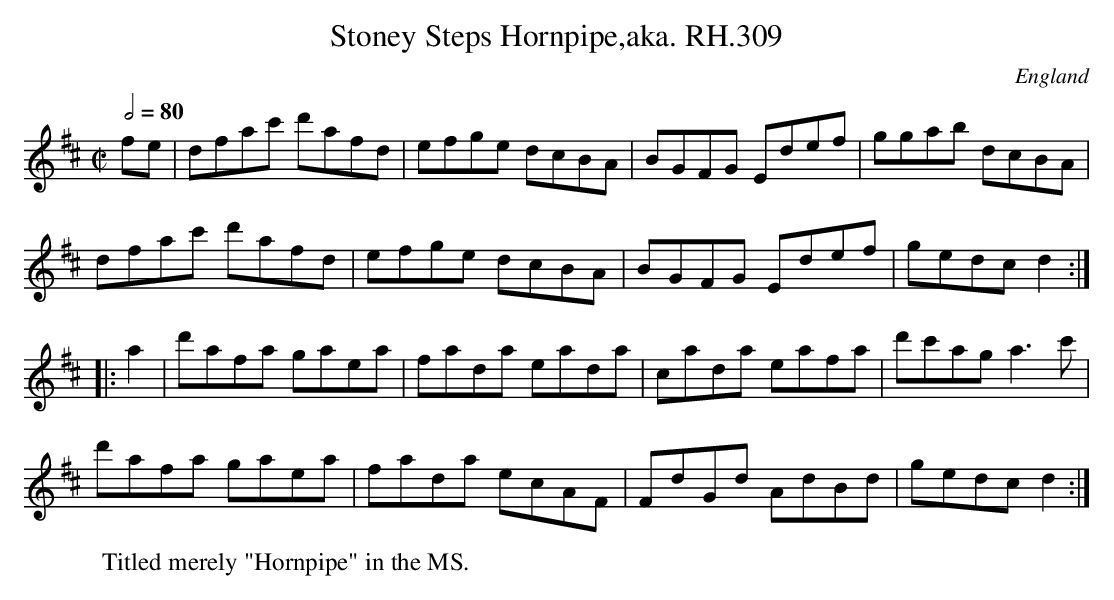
X:1
T:Stoney Steps Hornpipe,aka. RH.309
O:England
M:C|
L:1/8
Q:1/2=80
K:D major
fe|dfac' d'afd|efge dcBA|BGFG Edef|ggab dcBA|!
dfac' d'afd|efge dcBA|BGFG Edef|gedc d2:|!
|:a2|d'afa gaea|fada eada|cada eafa|d'c'ag a3c'|!
d'afa gaea|fada ecAF|FdGd AdBd|gedc d2:|
W:Titled merely "Hornpipe" in the MS.
